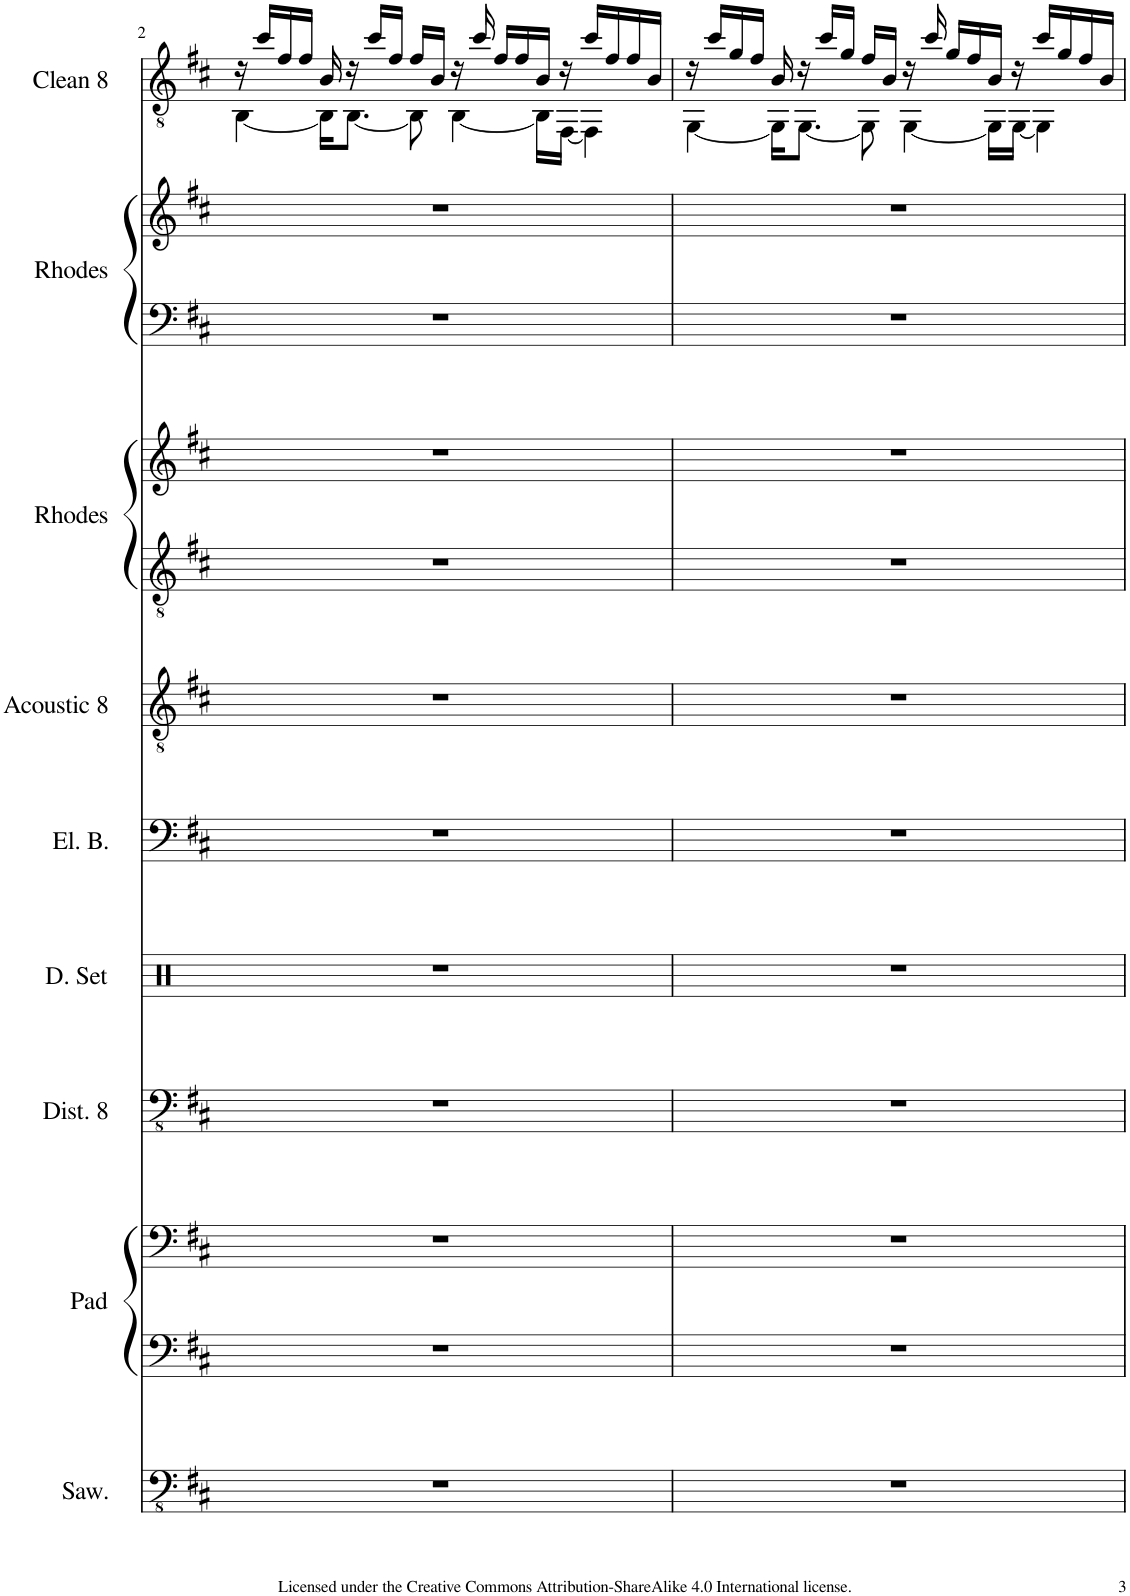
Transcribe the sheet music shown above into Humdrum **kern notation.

**kern	**kern	**kern	**kern	**kern	**kern	**kern	**kern	**kern	**kern	**kern	**kern
*part9	*part8	*part8	*part7	*part6	*part5	*part4	*part3	*part3	*part2	*part2	*part1
*staff12	*staff11	*staff10	*staff9	*staff8	*staff7	*staff6	*staff5	*staff4	*staff3	*staff2	*staff1
*I"Sawtooth	*I"Pad Synth	*	*I"Distorted 8-str. Guitar	*I"Drumset	*I"Electric Bass	*I"Acoustic 8-str. Guitar	*I"Rhodes Piano	*	*I"Rhodes Piano	*	*I"Electric 8-str. Guitar
*I'Saw.	*I'Pad	*	*I'Dist. 8	*I'D. Set	*I'El. B.	*I'Acoustic 8	*I'Rhodes	*	*I'Rhodes	*	*
!!LO:PB:g=z
*clefFv4	*clefF4	*clefF4	*clefFv4	*clefX	*clefF4	*clefGv2	*clefGv2	*clefG2	*clefF4	*clefG2	*clefGv2
*	*	*	*	*	*Trd7c12	*	*	*	*	*	*
*k[f#c#]	*k[f#c#]	*k[f#c#]	*k[f#c#]	*k[]	*k[f#c#]	*k[f#c#]	*k[f#c#]	*k[f#c#]	*k[f#c#]	*k[f#c#]	*k[f#c#]
*M5/4	*M5/4	*M5/4	*M5/4	*M5/4	*M5/4	*M5/4	*M5/4	*M5/4	*M5/4	*M5/4	*M5/4
=2	=2	=2	=2	=2	=2	=2	=2	=2	=2	=2	=2
*	*	*	*	*	*	*	*	*	*	*	*^
4%5r	4%5r	4%5r	4%5r	4%5r	4%5r	4%5r	4%5r	4%5r	4%5r	4%5r	16r	[4BB\
.	.	.	.	.	.	.	.	.	.	.	16cc#/LL	.
.	.	.	.	.	.	.	.	.	.	.	16f#/	.
.	.	.	.	.	.	.	.	.	.	.	16f#/JJ	.
.	.	.	.	.	.	.	.	.	.	.	16B/	16BB\KL]
.	.	.	.	.	.	.	.	.	.	.	16r	[8.BB\J
.	.	.	.	.	.	.	.	.	.	.	16cc#/LL	.
.	.	.	.	.	.	.	.	.	.	.	16f#/JJ	.
.	.	.	.	.	.	.	.	.	.	.	16f#/LL	8BB\]
.	.	.	.	.	.	.	.	.	.	.	16B/JJ	.
.	.	.	.	.	.	.	.	.	.	.	16r	[4BB\
.	.	.	.	.	.	.	.	.	.	.	16cc#/	.
.	.	.	.	.	.	.	.	.	.	.	16f#/LL	.
.	.	.	.	.	.	.	.	.	.	.	16f#/	.
.	.	.	.	.	.	.	.	.	.	.	16B/JJ	16BB\LL]
.	.	.	.	.	.	.	.	.	.	.	16r	[16FF#\JJ
.	.	.	.	.	.	.	.	.	.	.	16cc#/LL	4FF#\]
.	.	.	.	.	.	.	.	.	.	.	16f#/	.
.	.	.	.	.	.	.	.	.	.	.	16f#/	.
.	.	.	.	.	.	.	.	.	.	.	16B/JJ	.
=3	=3	=3	=3	=3	=3	=3	=3	=3	=3	=3	=3	=3
4%5r	4%5r	4%5r	4%5r	4%5r	4%5r	4%5r	4%5r	4%5r	4%5r	4%5r	16r	[4GG\
.	.	.	.	.	.	.	.	.	.	.	16cc#/LL	.
.	.	.	.	.	.	.	.	.	.	.	16g/	.
.	.	.	.	.	.	.	.	.	.	.	16f#/JJ	.
.	.	.	.	.	.	.	.	.	.	.	16B/	16GG\KL]
.	.	.	.	.	.	.	.	.	.	.	16r	[8.GG\J
.	.	.	.	.	.	.	.	.	.	.	16cc#/LL	.
.	.	.	.	.	.	.	.	.	.	.	16g/JJ	.
.	.	.	.	.	.	.	.	.	.	.	16f#/LL	8GG\]
.	.	.	.	.	.	.	.	.	.	.	16B/JJ	.
.	.	.	.	.	.	.	.	.	.	.	16r	[4GG\
.	.	.	.	.	.	.	.	.	.	.	16cc#/	.
.	.	.	.	.	.	.	.	.	.	.	16g/LL	.
.	.	.	.	.	.	.	.	.	.	.	16f#/	.
.	.	.	.	.	.	.	.	.	.	.	16B/JJ	16GG\LL]
.	.	.	.	.	.	.	.	.	.	.	16r	[16GG\JJ
.	.	.	.	.	.	.	.	.	.	.	16cc#/LL	4GG\]
.	.	.	.	.	.	.	.	.	.	.	16g/	.
.	.	.	.	.	.	.	.	.	.	.	16f#/	.
.	.	.	.	.	.	.	.	.	.	.	16B/JJ	.
*	*	*	*	*	*	*	*	*	*	*	*v	*v
=	=	=	=	=	=	=	=	=	=	=	=
*-	*-	*-	*-	*-	*-	*-	*-	*-	*-	*-	*-
